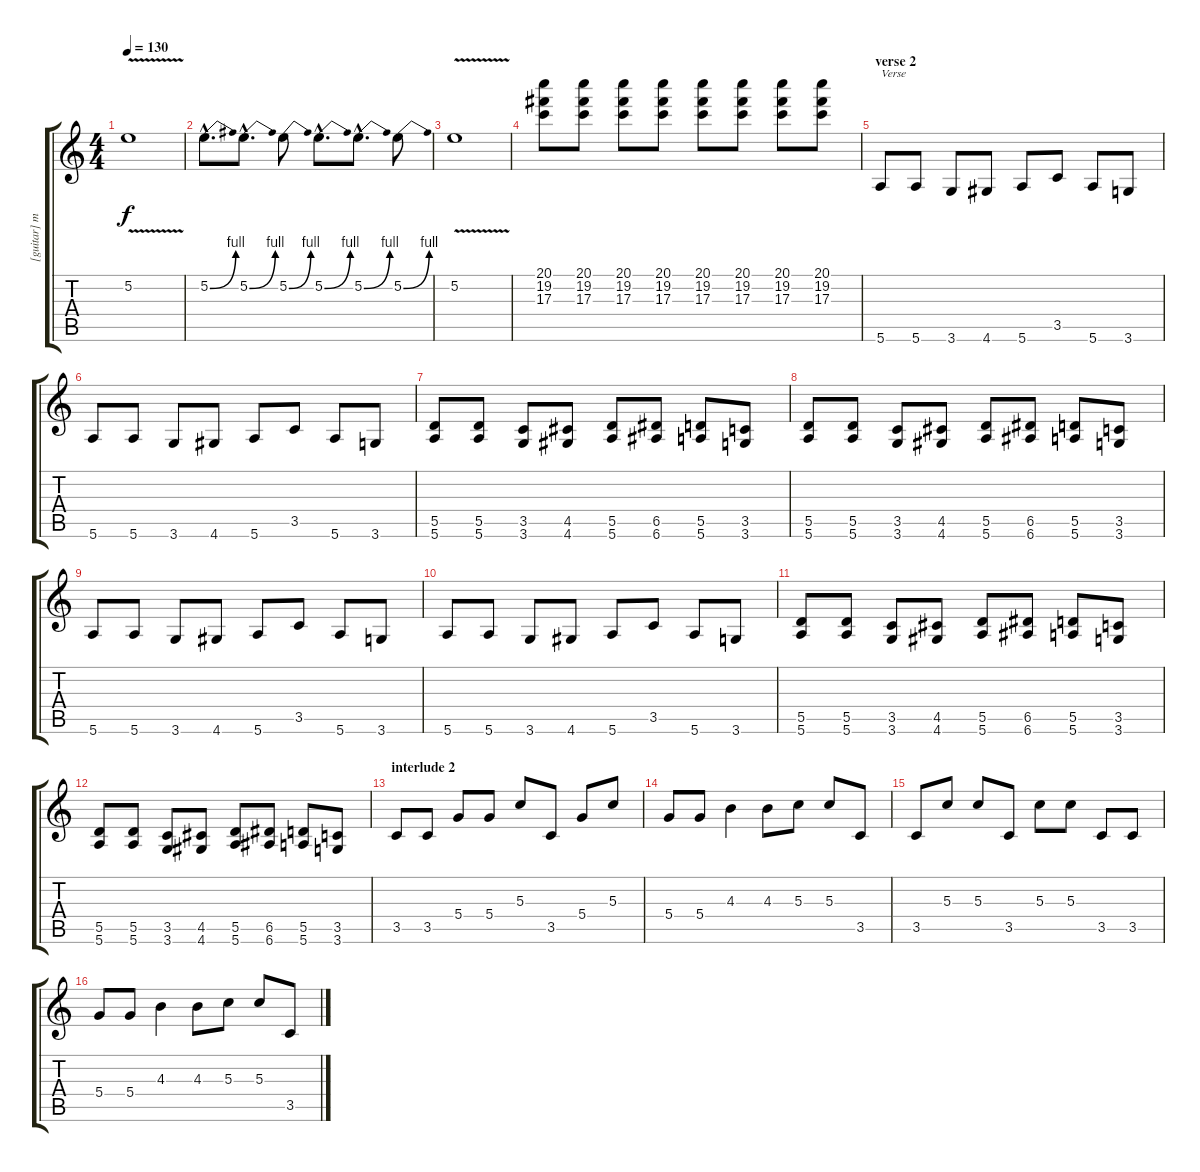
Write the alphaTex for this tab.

\track ("[guitar] matt - doubled" "[guitar] m") {instrument distortionguitar}
\staff {score tabs}
\tuning (E4 B3 G3 D3 A2 E2) {hide}
\ts (4 4)
\tempo 130
\clef g2
\ks c
5.2{v}.1{dy f} |
5.2{be (bend 0 0 60 4) hac}.8{d} 5.2{be (bend 0 0 60 4) hac}.8{d} 5.2{be (bend 0 0 60 4)}.8 5.2{be (bend 0 0 60 4) hac}.8{d} 5.2{be (bend 0 0 60 4) hac}.8{d} 5.2{be (bend 0 0 60 4)}.8 |
5.2{v}.1 |
(20.1 19.2 17.3).8 (20.1 19.2 17.3).8 (20.1 19.2 17.3).8 (20.1 19.2 17.3).8 (20.1 19.2 17.3).8 (20.1 19.2 17.3).8 (20.1 19.2 17.3).8 (20.1 19.2 17.3).8 |
\section ("" "verse 2")
5.6.8{txt "Verse"} 5.6.8 3.6.8 4.6.8 5.6.8 3.5.8 5.6.8 3.6.8 |
5.6.8 5.6.8 3.6.8 4.6.8 5.6.8 3.5.8 5.6.8 3.6.8 |
(5.5 5.6).8 (5.5 5.6).8 (3.5 3.6).8 (4.5 4.6).8 (5.5 5.6).8 (6.5 6.6).8 (5.5 5.6).8 (3.5 3.6).8 |
(5.5 5.6).8 (5.5 5.6).8 (3.5 3.6).8 (4.5 4.6).8 (5.5 5.6).8 (6.5 6.6).8 (5.5 5.6).8 (3.5 3.6).8 |
5.6.8 5.6.8 3.6.8 4.6.8 5.6.8 3.5.8 5.6.8 3.6.8 |
5.6.8 5.6.8 3.6.8 4.6.8 5.6.8 3.5.8 5.6.8 3.6.8 |
(5.5 5.6).8 (5.5 5.6).8 (3.5 3.6).8 (4.5 4.6).8 (5.5 5.6).8 (6.5 6.6).8 (5.5 5.6).8 (3.5 3.6).8 |
(5.5 5.6).8 (5.5 5.6).8 (3.5 3.6).8 (4.5 4.6).8 (5.5 5.6).8 (6.5 6.6).8 (5.5 5.6).8 (3.5 3.6).8 |
\section ("" "interlude 2")
3.5.8 3.5.8 5.4.8 5.4.8 5.3.8 3.5.8 5.4.8 5.3.8 |
5.4.8 5.4.8 4.3.4 4.3.8 5.3.8 5.3.8 3.5.8 |
3.5.8 5.3.8 5.3.8 3.5.8 5.3.8 5.3.8 3.5.8 3.5.8 |
5.4.8 5.4.8 4.3.4 4.3.8 5.3.8 5.3.8 3.5.8
